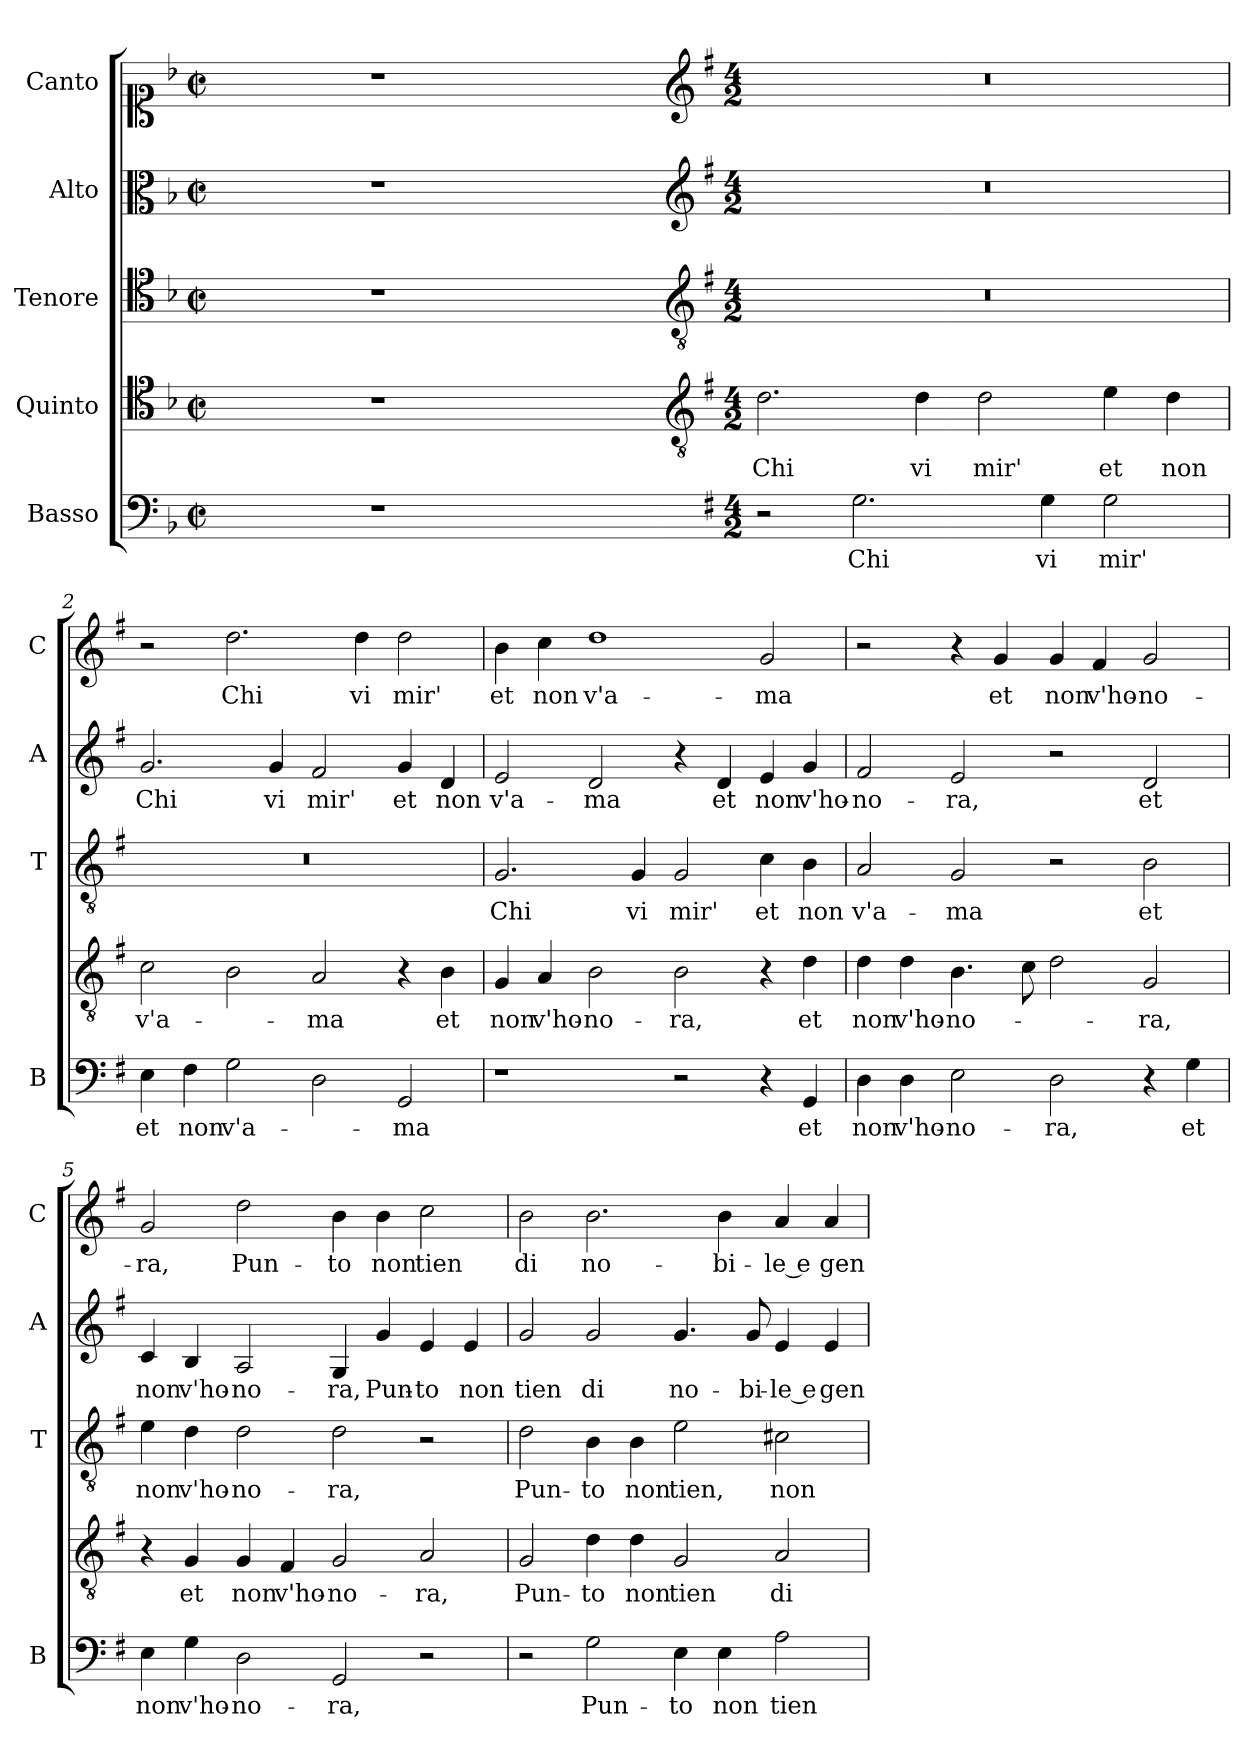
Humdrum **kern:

**kern	**text	**kern	**text	**kern	**text	**kern	**text	**kern	**text
*part5	*part5	*part4	*part4	*part3	*part3	*part2	*part2	*part1	*part1
*staff5	*staff5	*staff4	*staff4	*staff3	*staff3	*staff2	*staff2	*staff1	*staff1
*I"Basso	*	*I"Quinto	*	*I"Tenore	*	*I"Alto	*	*I"Canto	*
*I'B	*	*	*	*I'T	*	*I'A	*	*I'C	*
*clefF4	*	*clefC4	*	*clefC4	*	*clefC3	*	*clefC1	*
*k[b-]	*	*k[b-]	*	*k[b-]	*	*k[b-]	*	*k[b-]	*
*F:	*	*F:	*	*F:	*	*F:	*	*F:	*
*M2/2	*	*M2/2	*	*M2/2	*	*M2/2	*	*M2/2	*
*met(c|)	*	*met(c|)	*	*met(c|)	*	*met(c|)	*	*met(c|)	*
=	=	=	=	=	=	=	=	=	=
1ryy	.	1ryy	.	1ryy	.	1ryy	.	1ryy	.
=1X-	=1X-	=1X-	=1X-	=1X-	=1X-	=1X-	=1X-	=1X-	=1X-
1r	.	1r	.	1r	.	1r	.	1r	.
1ryy	.	1ryy	.	1ryy	.	1ryy	.	1ryy	.
=1-	=1-	=1-	=1-	=1-	=1-	=1-	=1-	=1-	=1-
*	*	*clefGv2	*	*clefGv2	*	*clefG2	*	*clefG2	*
*k[f#]	*	*k[f#]	*	*k[f#]	*	*k[f#]	*	*k[f#]	*
*G:	*	*G:	*	*G:	*	*G:	*	*G:	*
*M4/2	*	*M4/2	*	*M4/2	*	*M4/2	*	*M4/2	*
!	!	!	!LO:LY:b	!	!	!	!	!	!
2r	.	2.d\	Chi	0r	.	0r	.	0r	.
!	!LO:LY:b	!	!	!	!	!	!	!	!
2.G\	Chi	.	.	.	.	.	.	.	.
!	!	!	!LO:LY:b	!	!	!	!	!	!
.	.	4d\	vi	.	.	.	.	.	.
!	!	!	!LO:LY:b	!	!	!	!	!	!
.	.	2d\	mir'	.	.	.	.	.	.
!	!LO:LY:b	!	!	!	!	!	!	!	!
4G\	vi	.	.	.	.	.	.	.	.
!	!LO:LY:b	!	!LO:LY:b	!	!	!	!	!	!
2G\	mir'	4e\	et	.	.	.	.	.	.
!	!	!	!LO:LY:b	!	!	!	!	!	!
.	.	4d\	non	.	.	.	.	.	.
=2	=2	=2	=2	=2	=2	=2	=2	=2	=2
!	!LO:LY:b	!	!LO:LY:b	!	!	!	!LO:LY:b	!	!
4E\	et	2c\	v'a-	0r	.	2.g/	Chi	2r	.
!	!LO:LY:b	!	!	!	!	!	!	!	!
4F#\	non	.	.	.	.	.	.	.	.
!	!LO:LY:b	!	!	!	!	!	!	!	!LO:LY:b
2G\	v'a-	2B\	.	.	.	.	.	2.dd\	Chi
!	!	!	!	!	!	!	!LO:LY:b	!	!
.	.	.	.	.	.	4g/	vi	.	.
!	!	!	!LO:LY:b	!	!	!	!LO:LY:b	!	!
2D\	.	2A/	-ma	.	.	2f#/	mir'	.	.
!	!	!	!	!	!	!	!	!	!LO:LY:b
.	.	.	.	.	.	.	.	4dd\	vi
!	!LO:LY:b	!	!	!	!	!	!LO:LY:b	!	!LO:LY:b
2GG/	-ma	4r	.	.	.	4g/	et	2dd\	mir'
!	!	!	!LO:LY:b	!	!	!	!LO:LY:b	!	!
.	.	4B\	et	.	.	4d/	non	.	.
=3	=3	=3	=3	=3	=3	=3	=3	=3	=3
!	!	!	!LO:LY:b	!	!LO:LY:b	!	!LO:LY:b	!	!LO:LY:b
1r	.	4G/	non	2.G/	Chi	2e/	v'a-	4b\	et
!	!	!	!LO:LY:b	!	!	!	!	!	!LO:LY:b
.	.	4A/	v'ho-	.	.	.	.	4cc\	non
!	!	!	!LO:LY:b	!	!	!	!LO:LY:b	!	!LO:LY:b
.	.	2B\	-no-	.	.	2d/	-ma	1dd	v'a-
!	!	!	!	!	!LO:LY:b	!	!	!	!
.	.	.	.	4G/	vi	.	.	.	.
!	!	!	!LO:LY:b	!	!LO:LY:b	!	!	!	!
2r	.	2B\	-ra,	2G/	mir'	4r	.	.	.
!	!	!	!	!	!	!	!LO:LY:b	!	!
.	.	.	.	.	.	4d/	et	.	.
!	!	!	!	!	!LO:LY:b	!	!LO:LY:b	!	!LO:LY:b
4r	.	4r	.	4c\	et	4e/	non	2g/	-ma
!	!LO:LY:b	!	!LO:LY:b	!	!LO:LY:b	!	!LO:LY:b	!	!
4GG/	et	4d\	et	4B\	non	4g/	v'ho-	.	.
!!LO:LB:g=z
=4	=4	=4	=4	=4	=4	=4	=4	=4	=4
!	!LO:LY:b	!	!LO:LY:b	!	!LO:LY:b	!	!LO:LY:b	!	!
4D\	non	4d\	non	2A/	v'a-	2f#/	-no-	2r	.
!	!LO:LY:b	!	!LO:LY:b	!	!	!	!	!	!
4D\	v'ho-	4d\	v'ho-	.	.	.	.	.	.
!	!LO:LY:b	!	!LO:LY:b	!	!LO:LY:b	!	!LO:LY:b	!	!
2E\	-no-	4.B\	-no-	2G/	-ma	2e/	-ra,	4r	.
!	!	!	!	!	!	!	!	!	!LO:LY:b
.	.	.	.	.	.	.	.	4g/	et
.	.	8c\	.	.	.	.	.	.	.
!	!LO:LY:b	!	!	!	!	!	!	!	!LO:LY:b
2D\	-ra,	2d\	.	2r	.	2r	.	4g/	non
!	!	!	!	!	!	!	!	!	!LO:LY:b
.	.	.	.	.	.	.	.	4f#/	v'ho-
!	!	!	!LO:LY:b	!	!LO:LY:b	!	!LO:LY:b	!	!LO:LY:b
4r	.	2G/	-ra,	2B\	et	2d/	et	2g/	-no-
!	!LO:LY:b	!	!	!	!	!	!	!	!
4G\	et	.	.	.	.	.	.	.	.
=5	=5	=5	=5	=5	=5	=5	=5	=5	=5
!	!LO:LY:b	!	!	!	!LO:LY:b	!	!LO:LY:b	!	!LO:LY:b
4E\	non	4r	.	4e\	non	4c/	non	2g/	-ra,
!	!LO:LY:b	!	!LO:LY:b	!	!LO:LY:b	!	!LO:LY:b	!	!
4G\	v'ho-	4G/	et	4d\	v'ho-	4B/	v'ho-	.	.
!	!LO:LY:b	!	!LO:LY:b	!	!LO:LY:b	!	!LO:LY:b	!	!LO:LY:b
2D\	-no-	4G/	non	2d\	-no-	2A/	-no-	2dd\	Pun-
!	!	!	!LO:LY:b	!	!	!	!	!	!
.	.	4F#/	v'ho-	.	.	.	.	.	.
!	!LO:LY:b	!	!LO:LY:b	!	!LO:LY:b	!	!LO:LY:b	!	!LO:LY:b
2GG/	-ra,	2G/	-no-	2d\	-ra,	4G/	-ra,	4b\	-to
!	!	!	!	!	!	!	!LO:LY:b	!	!LO:LY:b
.	.	.	.	.	.	4g/	Pun-	4b\	non
!	!	!	!LO:LY:b	!	!	!	!LO:LY:b	!	!LO:LY:b
2r	.	2A/	-ra,	2r	.	4e/	-to	2cc\	tien
!	!	!	!	!	!	!	!LO:LY:b	!	!
.	.	.	.	.	.	4e/	non	.	.
=6	=6	=6	=6	=6	=6	=6	=6	=6	=6
!	!	!	!LO:LY:b	!	!LO:LY:b	!	!LO:LY:b	!	!LO:LY:b
2r	.	2G/	Pun-	2d\	Pun-	2g/	tien	2b\	di
!	!LO:LY:b	!	!LO:LY:b	!	!LO:LY:b	!	!LO:LY:b	!	!LO:LY:b
2G\	Pun-	4d\	-to	4B\	-to	2g/	di	2.b\	no-
!	!	!	!LO:LY:b	!	!LO:LY:b	!	!	!	!
.	.	4d\	non	4B\	non	.	.	.	.
!	!LO:LY:b	!	!LO:LY:b	!	!LO:LY:b	!	!LO:LY:b	!	!
4E\	-to	2G/	tien	2e\	tien,	4.g/	no-	.	.
!	!LO:LY:b	!	!	!	!	!	!	!	!LO:LY:b
4E\	non	.	.	.	.	.	.	4b\	-bi-
!	!	!	!	!	!	!	!LO:LY:b	!	!
.	.	.	.	.	.	8g/	-bi-	.	.
!	!LO:LY:b	!	!LO:LY:b	!	!LO:LY:b	!	!LO:LY:b	!	!LO:LY:b
2A\	tien	2A/	di	2c#X\	non	4e/	-le e	4a/	-le e
!	!	!	!	!	!	!	!LO:LY:b	!	!LO:LY:b
.	.	.	.	.	.	4e/	gen-	4a/	gen-
=	=	=	=	=	=	=	=	=	=
*-	*-	*-	*-	*-	*-	*-	*-	*-	*-
